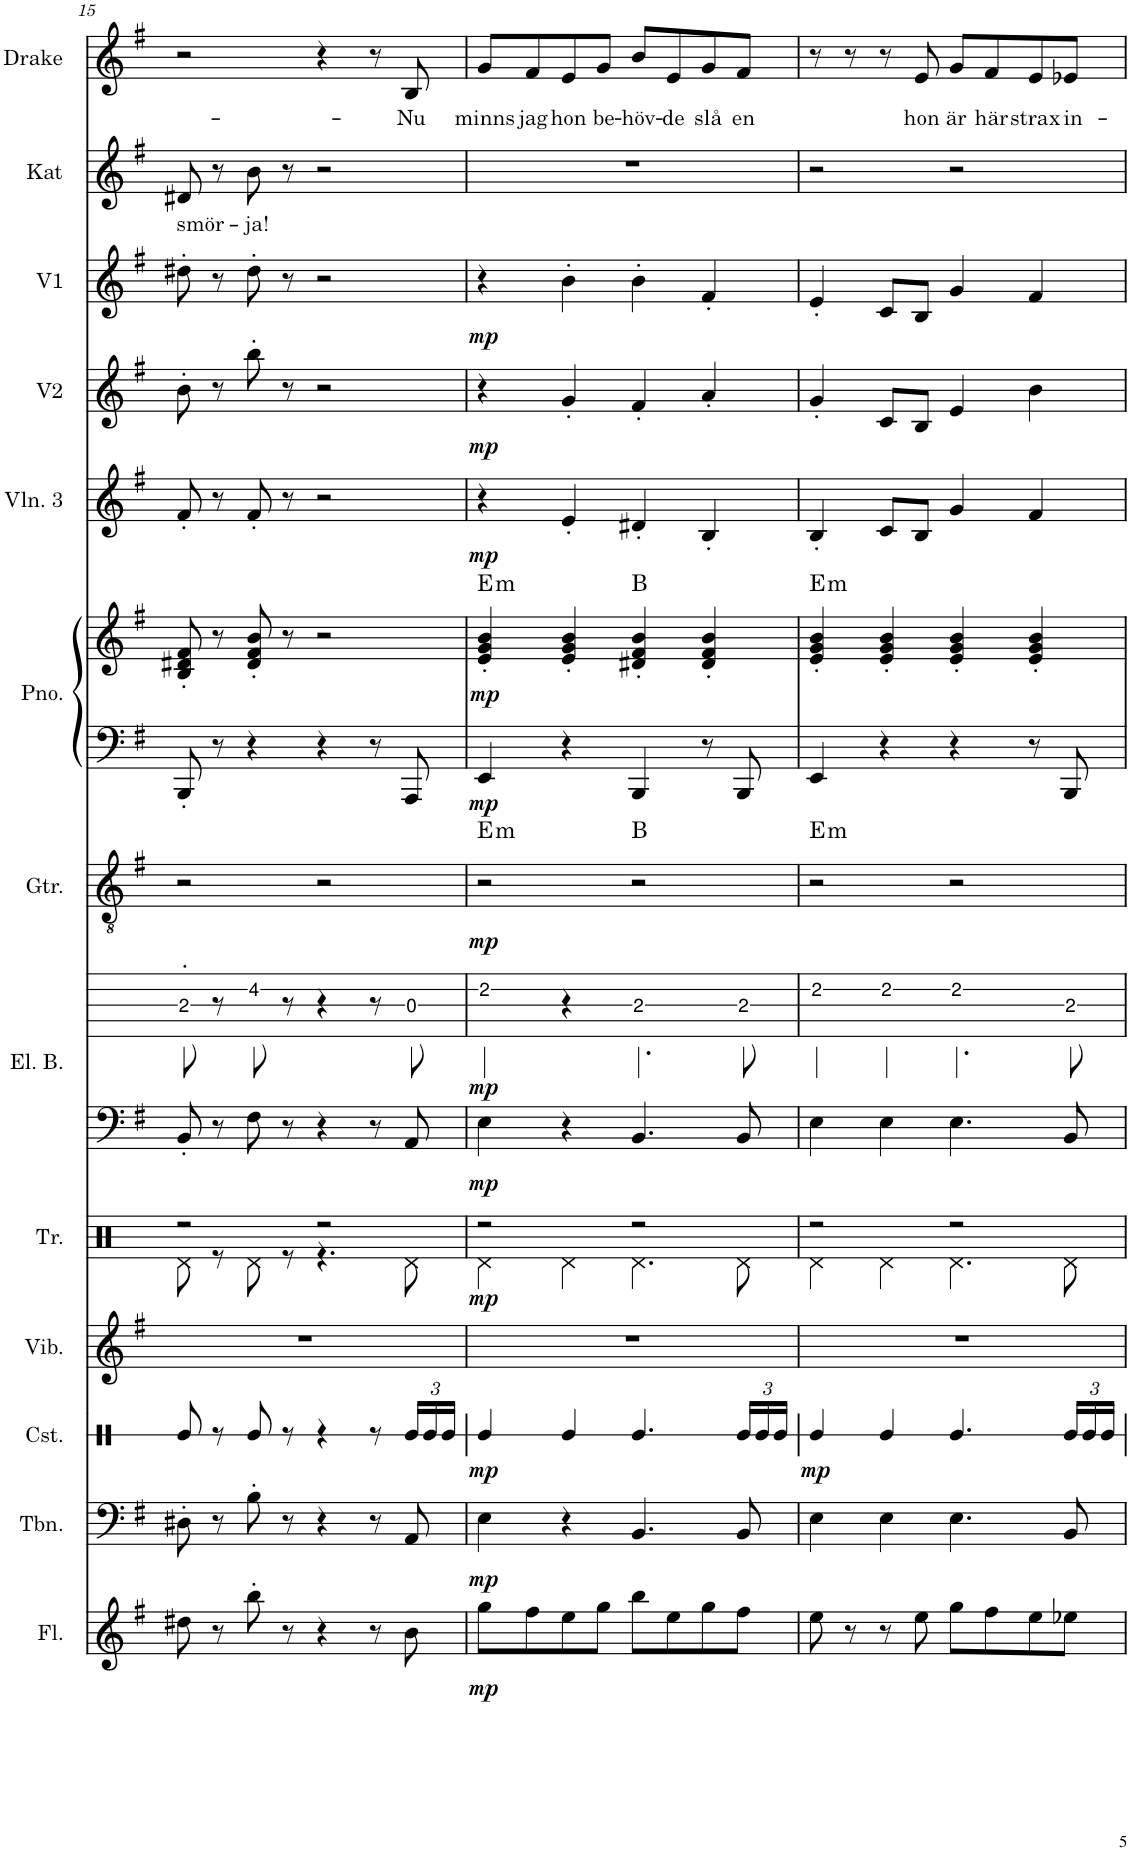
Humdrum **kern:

**kern	**dynam	**kern	**dynam	**kern	**dynam	**kern	**kern	**dynam	**kern	**kern	**dynam	**kern	**dynam	**harte	**kern	**kern	**dynam	**harte	**kern	**dynam	**kern	**dynam	**kern	**dynam	**kern	**text	**kern	**text
*part13	*part13	*part12	*part12	*part11	*part11	*part10	*part9	*part9	*part8	*part8	*part8	*part7	*part7	*part7	*part6	*part6	*part6	*part6	*part5	*part5	*part4	*part4	*part3	*part3	*part2	*part2	*part1	*part1
*staff15	*staff15	*staff14	*staff14	*staff13	*staff13	*staff12	*staff11	*staff11	*staff10	*staff9	*staff9/10	*staff8	*staff8	*	*staff7	*staff6	*staff6/7	*	*staff5	*staff5	*staff4	*staff4	*staff3	*staff3	*staff2	*staff2	*staff1	*staff1
*I"Flute	*	*I"Trombone	*	*I"Castanets	*	*I"Vibraphone	*I"Trummor	*	*I"5-str. Electric Bass	*	*	*I"Gitarr	*	*	*I"Piano	*	*	*	*I"Violin 3	*	*I"Violin 2	*	*I"Violin 1	*	*I"Kat	*	*I"Drake	*
*I'Fl.	*	*I'Tbn.	*	*I'Cst.	*	*I'Vib.	*I'Tr.	*	*I'El. B.	*	*	*I'Gtr.	*	*	*I'Pno.	*	*	*	*I'Vln. 3	*	*I'V2	*	*I'V1	*	*I'Kat	*	*I'Drake	*
!!LO:PB:g=z
*clefG2	*	*clefF4	*	*clefX	*	*clefG2	*clefX	*	*clefF4	*	*	*clefGv2	*	*	*clefF4	*clefG2	*	*	*clefG2	*	*clefG2	*	*clefG2	*	*clefG2	*	*clefG2	*
*	*	*	*	*	*	*	*	*	*Trd7c12	*Trd7c12	*	*	*	*	*	*	*	*	*	*	*	*	*	*	*	*	*	*
*k[f#]	*	*k[f#]	*	*k[]	*	*k[f#]	*k[]	*	*k[f#]	*k[f#]	*	*k[f#]	*	*	*k[f#]	*k[f#]	*	*	*k[f#]	*	*k[f#]	*	*k[f#]	*	*k[f#]	*	*k[f#]	*
*M4/4	*	*M4/4	*	*M4/4	*	*M4/4	*M4/4	*	*M4/4	*M4/4	*	*M4/4	*	*	*M4/4	*M4/4	*	*	*M4/4	*	*M4/4	*	*M4/4	*	*M4/4	*	*M4/4	*
=15	=15	=15	=15	=15	=15	=15	=15	=15	=15	=15	=15	=15	=15	=15	=15	=15	=15	=15	=15	=15	=15	=15	=15	=15	=15	=15	=15	=15
*	*	*	*	*	*	*	*^	*	*	*	*	*	*	*	*	*	*	*	*	*	*	*	*	*	*	*	*	*
!	!	!	!	!	!	!	!	!	!	!	!	!	!	!	!	!	!	!	!	!	!	!	!	!	!	!	!LO:LY:b	!	!
8dd#X\	.	8D#X'\	.	8Re/	.	1r	2r	8Rd\	.	8BB'/	8BB'\	.	2r	.	.	8BBB'/	8B/' 8d#X/' 8f#/'	.	.	8f#'/	.	8b'\	.	8dd#X'\	.	8d#X/	smör-	2r	.
8r	.	8r	.	8r	.	.	.	8r	.	8r	8r	.	.	.	.	8r	8r	.	.	8r	.	8r	.	8r	.	8r	.	.	.
!	!	!	!	!	!	!	!	!	!	!	!	!	!	!	!	!	!	!	!	!	!	!	!	!	!	!	!LO:LY:b	!	!
8bb'\	.	8B'\	.	8Re/	.	.	.	8Rd\	.	8F#\	8F#\	.	.	.	.	4r	8d#/' 8f#/' 8b/'	.	.	8f#'/	.	8bb'\	.	8dd#'\	.	8b\	-ja!	.	.
8r	.	8r	.	8r	.	.	.	8r	.	8r	8r	.	.	.	.	.	8r	.	.	8r	.	8r	.	8r	.	8r	.	.	.
4r	.	4r	.	4r	.	.	2r	4.r	.	4r	4r	.	2r	.	.	4r	2r	.	.	2r	.	2r	.	2r	.	2r	.	4r	.
8r	.	8r	.	8r	.	.	.	.	.	8r	8r	.	.	.	.	8r	.	.	.	.	.	.	.	.	.	.	.	8r	.
*	*	*	*	*Xbrackettup	*	*	*	*	*	*	*	*	*	*	*	*	*	*	*	*	*	*	*	*	*	*	*	*	*
!	!	!	!	!	!	!	!	!	!	!	!	!	!	!	!	!	!	!	!	!	!	!	!	!	!	!	!	!	!LO:LY:b
8b\	.	8AA/	.	24Re/LL	.	.	.	8Rd\	.	8AA/	8AA\	.	.	.	.	8AAA/	.	.	.	.	.	.	.	.	.	.	.	8B/	Nu
.	.	.	.	24Re/	.	.	.	.	.	.	.	.	.	.	.	.	.	.	.	.	.	.	.	.	.	.	.	.	.
.	.	.	.	24Re/JJ	.	.	.	.	.	.	.	.	.	.	.	.	.	.	.	.	.	.	.	.	.	.	.	.	.
=16	=16	=16	=16	=16	=16	=16	=16	=16	=16	=16	=16	=16	=16	=16	=16	=16	=16	=16	=16	=16	=16	=16	=16	=16	=16	=16	=16	=16	=16
!	!LO:DY:b	!	!LO:DY:b	!	!LO:DY:b	!	!	!	!LO:DY:b	!	!	!LO:DY:b=2	!	!	!	!	!	!	!	!	!	!	!	!	!	!	!	!	!LO:LY:b
!	!	!	!	!	!	!	!	!	!	!	!	!LO:DY:n=1:b	!	!LO:DY:b	!	!	!	!LO:DY:b=2	!	!	!	!	!	!	!	!	!	!	!
!	!	!	!	!	!	!	!	!	!	!	!	!	!	!	!LO:H:kt=m	!	!	!LO:DY:n=1:b	!LO:H:kt=m	!	!LO:DY:b	!	!LO:DY:b	!	!LO:DY:b	!	!	!	!
8gg\L	mp	4E\	mp	4Re/	mp	1r	2r	4Rd\	mp	4E\	4E\	mp mp	2r	mp	E:min	4EE/	4e/' 4g/' 4b/'	mp mp	E:min	4r	mp	4r	mp	4r	mp	1r	.	8g/L	minns
!	!	!	!	!	!	!	!	!	!	!	!	!	!	!	!	!	!	!	!	!	!	!	!	!	!	!	!	!	!LO:LY:b
8ff#\	.	.	.	.	.	.	.	.	.	.	.	.	.	.	.	.	.	.	.	.	.	.	.	.	.	.	.	8f#/	jag
!	!	!	!	!	!	!	!	!	!	!	!	!	!	!	!	!	!	!	!	!	!	!	!	!	!	!	!	!	!LO:LY:b
8ee\	.	4r	.	4Re/	.	.	.	4Rd\	.	4r	4r	.	.	.	.	4r	4e/' 4g/' 4b/'	.	.	4e'/	.	4g'/	.	4b'\	.	.	.	8e/	hon
!	!	!	!	!	!	!	!	!	!	!	!	!	!	!	!	!	!	!	!	!	!	!	!	!	!	!	!	!	!LO:LY:b
8gg\J	.	.	.	.	.	.	.	.	.	.	.	.	.	.	.	.	.	.	.	.	.	.	.	.	.	.	.	8g/J	be-
!	!	!	!	!	!	!	!	!	!	!	!	!	!	!	!	!	!	!	!	!	!	!	!	!	!	!	!	!	!LO:LY:b
8bb\L	.	4.BB/	.	4.Re/	.	.	2r	4.Rd\	.	4.BB/	4.BB\	.	2r	.	B:maj	4BBB/	4d#X/' 4f#/' 4b/'	.	B:maj	4d#X'/	.	4f#'/	.	4b'\	.	.	.	8b/L	-höv-
!	!	!	!	!	!	!	!	!	!	!	!	!	!	!	!	!	!	!	!	!	!	!	!	!	!	!	!	!	!LO:LY:b
8ee\	.	.	.	.	.	.	.	.	.	.	.	.	.	.	.	.	.	.	.	.	.	.	.	.	.	.	.	8e/	de
!	!	!	!	!	!	!	!	!	!	!	!	!	!	!	!	!	!	!	!	!	!	!	!	!	!	!	!	!	!LO:LY:b
8gg\	.	.	.	.	.	.	.	.	.	.	.	.	.	.	.	8r	4d#/' 4f#/' 4b/'	.	.	4B'/	.	4a'/	.	4f#'/	.	.	.	8g/	slå
!	!	!	!	!	!	!	!	!	!	!	!	!	!	!	!	!	!	!	!	!	!	!	!	!	!	!	!	!	!LO:LY:b
8ff#\J	.	8BB/	.	24Re/LL	.	.	.	8Rd\	.	8BB/	8BB\	.	.	.	.	8BBB/	.	.	.	.	.	.	.	.	.	.	.	8f#/J	en
.	.	.	.	24Re/	.	.	.	.	.	.	.	.	.	.	.	.	.	.	.	.	.	.	.	.	.	.	.	.	.
.	.	.	.	24Re/JJ	.	.	.	.	.	.	.	.	.	.	.	.	.	.	.	.	.	.	.	.	.	.	.	.	.
=17	=17	=17	=17	=17	=17	=17	=17	=17	=17	=17	=17	=17	=17	=17	=17	=17	=17	=17	=17	=17	=17	=17	=17	=17	=17	=17	=17	=17	=17
!	!	!	!	!	!LO:DY:b	!	!	!	!	!	!	!	!	!	!LO:H:kt=m	!	!	!	!LO:H:kt=m	!	!	!	!	!	!	!	!	!	!
8ee\	.	4E\	.	4Re/	mp	1r	2r	4Rd\	.	4E\	4E\	.	2r	.	E:min	4EE/	4e/' 4g/' 4b/'	.	E:min	4B'/	.	4g'/	.	4e'/	.	2r	.	8r	.
8r	.	.	.	.	.	.	.	.	.	.	.	.	.	.	.	.	.	.	.	.	.	.	.	.	.	.	.	8r	.
8r	.	4E\	.	4Re/	.	.	.	4Rd\	.	4E\	4E\	.	.	.	.	4r	4e/' 4g/' 4b/'	.	.	8c/L	.	8c/L	.	8c/L	.	.	.	8r	.
!	!	!	!	!	!	!	!	!	!	!	!	!	!	!	!	!	!	!	!	!	!	!	!	!	!	!	!	!	!LO:LY:b
8ee\	.	.	.	.	.	.	.	.	.	.	.	.	.	.	.	.	.	.	.	8B/J	.	8B/J	.	8B/J	.	.	.	8e/	hon
!	!	!	!	!	!	!	!	!	!	!	!	!	!	!	!	!	!	!	!	!	!	!	!	!	!	!	!	!	!LO:LY:b
8gg\L	.	4.E\	.	4.Re/	.	.	2r	4.Rd\	.	4.E\	4.E\	.	2r	.	.	4r	4e/' 4g/' 4b/'	.	.	4g/	.	4e/	.	4g/	.	2r	.	8g/L	är
!	!	!	!	!	!	!	!	!	!	!	!	!	!	!	!	!	!	!	!	!	!	!	!	!	!	!	!	!	!LO:LY:b
8ff#\	.	.	.	.	.	.	.	.	.	.	.	.	.	.	.	.	.	.	.	.	.	.	.	.	.	.	.	8f#/	här
!	!	!	!	!	!	!	!	!	!	!	!	!	!	!	!	!	!	!	!	!	!	!	!	!	!	!	!	!	!LO:LY:b
8ee\	.	.	.	.	.	.	.	.	.	.	.	.	.	.	.	8r	4e/' 4g/' 4b/'	.	.	4f#/	.	4b\	.	4f#/	.	.	.	8e/	strax
!	!	!	!	!	!	!	!	!	!	!	!	!	!	!	!	!	!	!	!	!	!	!	!	!	!	!	!	!	!LO:LY:b
8ee-X\J	.	8BB/	.	24Re/LL	.	.	.	8Rd\	.	8BB/	8BB\	.	.	.	.	8BBB/	.	.	.	.	.	.	.	.	.	.	.	8e-X/J	in-
.	.	.	.	24Re/	.	.	.	.	.	.	.	.	.	.	.	.	.	.	.	.	.	.	.	.	.	.	.	.	.
.	.	.	.	24Re/JJ	.	.	.	.	.	.	.	.	.	.	.	.	.	.	.	.	.	.	.	.	.	.	.	.	.
*	*	*	*	*	*	*	*v	*v	*	*	*	*	*	*	*	*	*	*	*	*	*	*	*	*	*	*	*	*	*
=	=	=	=	=	=	=	=	=	=	=	=	=	=	=	=	=	=	=	=	=	=	=	=	=	=	=	=	=
*-	*-	*-	*-	*-	*-	*-	*-	*-	*-	*-	*-	*-	*-	*-	*-	*-	*-	*-	*-	*-	*-	*-	*-	*-	*-	*-	*-	*-
